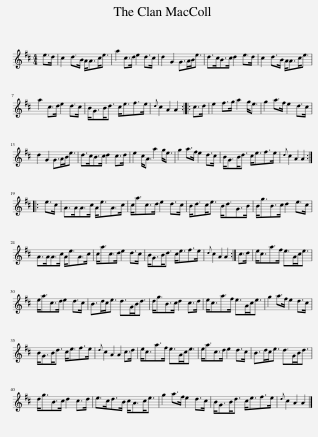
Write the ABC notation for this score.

X:1
L:1/8
M:4/4
I:linebreak $
K:D
V:1 treble
V:1
 e>d | c2 d>B A<Ac<e | a2 c>d e2 d>c | d2 G2 G>AB<e | d>cB>c d2 e>d | %5
 c2 d>B A<Ac<e |$ a2 c>d e2 d>c | B<GB<d c<ef>e |{d} c2 A2 A2 :: c>d | %10
 e2 f>g a2 g<e | g2 a>f e2 d>c |$ d2 G2 G>AB<e | d>cB>c d2 c>d | e2 c<A a2 g<e | %15
 g2 a>f e2 d>c | B<GB<d c<ef>e |{d} c2 A2 A2 ::$ e>c | A>AA>c A<eA>c | %20
 c<ac>d e2 d>c | B<dc<e B<dG>B | B<gB>c d2 e>c |$ A>AA>c A<eA>c | c<ac>d e2 d>c | %25
 B<GB<d c<ef>e |{d} c2 A2 A2 :| c>d | e<ca>f e>Ac<e |$ e<ac>d e2 d>c | %30
 B>dc<e d>GB<d | d<gB>c d2 c>d | e<ca>f e>Ac<e | g2 a>f e2 d>c |$ B<GB<d c<ef>e | %35
{d} c2 A2 A2 c>d | e<ca>f e>Ac<e | e<ac>d e2 d>c | B>dc<e d>GB<d |$ d<gB>c d2 c>d | %40
 e>cd>B c<Ac<e | g2 a>f e2 d>c | B<GB<d c<ef>e |{d} c2 A2 A2 |] %44
